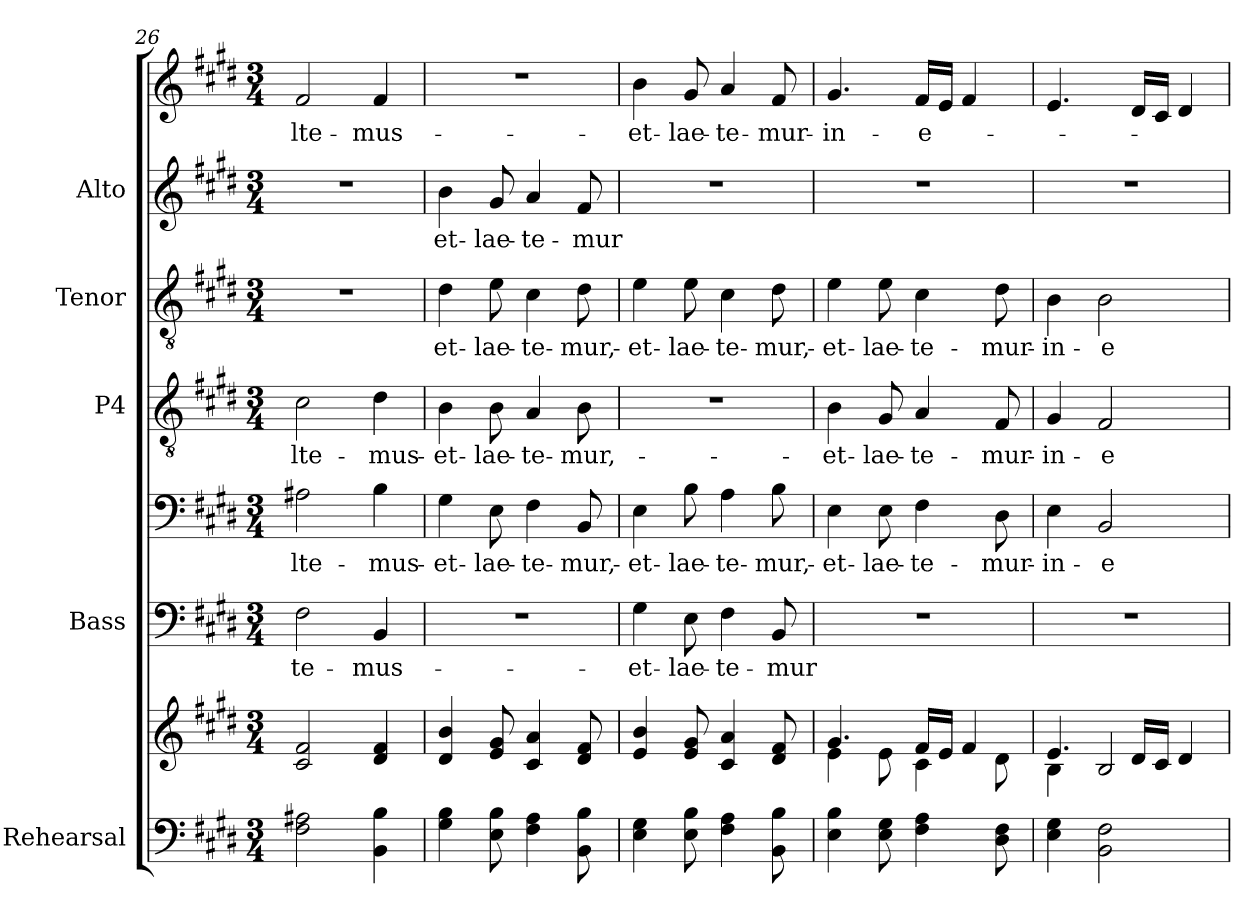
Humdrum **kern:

**kern	**kern	**kern	**text	**kern	**text	**kern	**text	**kern	**text	**kern	**text	**kern	**text
*part5	*part5	*part4	*part4	*part4	*part4	*part3	*part3	*part2	*part2	*part1	*part1	*part1	*part1
*staff8	*staff7	*staff6	*staff6	*staff5	*staff5	*staff4	*staff4	*staff3	*staff3	*staff2	*staff2	*staff1	*staff1
*I"Rehearsal	*	*I"Bass	*	*	*	*I"P4	*	*I"Tenor	*	*I"Alto	*	*	*
*	*	*I'B.	*	*	*	*	*	*I'T.	*	*I'A.	*	*	*
*clefF4	*clefG2	*clefF4	*	*clefF4	*	*clefGv2	*	*clefGv2	*	*clefG2	*	*clefG2	*
*	*	*	*	*	*	*ITrd7c12	*	*ITrd7c12	*	*	*	*	*
*k[f#c#g#d#]	*k[f#c#g#d#]	*k[f#c#g#d#]	*	*k[f#c#g#d#]	*	*k[f#c#g#d#]	*	*k[f#c#g#d#]	*	*k[f#c#g#d#]	*	*k[f#c#g#d#]	*
*E:	*E:	*E:	*	*E:	*	*E:	*	*E:	*	*E:	*	*E:	*
*M3/4	*M3/4	*M3/4	*	*M3/4	*	*M3/4	*	*M3/4	*	*M3/4	*	*M3/4	*
=26	=26	=26	=26	=26	=26	=26	=26	=26	=26	=26	=26	=26	=26
!	!	!	!LO:LY:b	!	!LO:LY:b	!	!LO:LY:b	!LO:N:vis=1	!	!LO:N:vis=1	!	!	!LO:LY:b
2F#\ 2A#X\	2c#/ 2f#/	2F#\	-te-	2A#X\	-lte-	2C#\	-lte-	2.r	.	2.r	.	2f#/	-lte-
!	!	!	!LO:LY:b	!	!LO:LY:b	!	!LO:LY:b	!	!	!	!	!	!LO:LY:b
4BB\ 4B\	4d#/ 4f#/	4BB/	-mus-	4B\	-mus-	4D#\	-mus-	.	.	.	.	4f#/	-mus-
=27	=27	=27	=27	=27	=27	=27	=27	=27	=27	=27	=27	=27	=27
!	!	!LO:N:vis=1	!	!	!LO:LY:b	!	!LO:LY:b	!	!LO:LY:b	!	!LO:LY:b	!LO:N:vis=1	!
4G#\ 4B\	4d#/ 4b/	2.r	.	4G#\	-et-	4BB\	-et-	4D#\	-et-	4b\	-et-	2.r	.
!	!	!	!	!	!LO:LY:b	!	!LO:LY:b	!	!LO:LY:b	!	!LO:LY:b	!	!
8E\ 8B\	8e/ 8g#/	.	.	8E\	-lae-	8BB\	-lae-	8E\	-lae-	8g#/	-lae-	.	.
!	!	!	!	!	!LO:LY:b	!	!LO:LY:b	!	!LO:LY:b	!	!LO:LY:b	!	!
4F#\ 4A\	4c#/ 4a/	.	.	4F#\	-te-	4AA/	-te-	4C#\	-te-	4a/	-te-	.	.
!	!	!	!	!	!LO:LY:b	!	!LO:LY:b	!	!LO:LY:b	!	!LO:LY:b	!	!
8BB\ 8B\	8d#/ 8f#/	.	.	8BB/	-mur,-	8BB\	-mur,-	8D#\	-mur,-	8f#/	-mur-	.	.
=28	=28	=28	=28	=28	=28	=28	=28	=28	=28	=28	=28	=28	=28
!	!	!	!LO:LY:b	!	!LO:LY:b	!LO:N:vis=1	!	!	!LO:LY:b	!LO:N:vis=1	!	!	!LO:LY:b
4E\ 4G#\	4e/ 4b/	4G#\	-et-	4E\	-et-	2.r	.	4E\	-et-	2.r	.	4b\	-et-
!	!	!	!LO:LY:b	!	!LO:LY:b	!	!	!	!LO:LY:b	!	!	!	!LO:LY:b
8E\ 8B\	8e/ 8g#/	8E\	-lae-	8B\	-lae-	.	.	8E\	-lae-	.	.	8g#/	-lae-
!	!	!	!LO:LY:b	!	!LO:LY:b	!	!	!	!LO:LY:b	!	!	!	!LO:LY:b
4F#\ 4A\	4c#/ 4a/	4F#\	-te-	4A\	-te-	.	.	4C#\	-te-	.	.	4a/	-te-
!	!	!	!LO:LY:b	!	!LO:LY:b	!	!	!	!LO:LY:b	!	!	!	!LO:LY:b
8BB\ 8B\	8d#/ 8f#/	8BB/	-mur-	8B\	-mur,-	.	.	8D#\	-mur,-	.	.	8f#/	-mur-
=29	=29	=29	=29	=29	=29	=29	=29	=29	=29	=29	=29	=29	=29
*	*^	*	*	*	*	*	*	*	*	*	*	*	*
!	!	!	!LO:N:vis=1	!	!	!LO:LY:b	!	!LO:LY:b	!	!LO:LY:b	!LO:N:vis=1	!	!	!LO:LY:b
4E\ 4B\	4.g#/	4e\	2.r	.	4E\	-et-	4BB\	-et-	4E\	-et-	2.r	.	4.g#/	-in-
!	!	!	!	!	!	!LO:LY:b	!	!LO:LY:b	!	!LO:LY:b	!	!	!	!
8E\ 8G#\	.	8e\	.	.	8E\	-lae-	8GG#/	-lae-	8E\	-lae-	.	.	.	.
!	!	!	!	!	!	!LO:LY:b	!	!LO:LY:b	!	!LO:LY:b	!	!	!	!LO:LY:b
4F#\ 4A\	16f#/LL	4c#\	.	.	4F#\	-te-	4AA/	-te-	4C#\	-te-	.	.	16f#/LL	-e-
.	16e/JJ	.	.	.	.	.	.	.	.	.	.	.	16e/JJ	.
.	4f#/	.	.	.	.	.	.	.	.	.	.	.	4f#/	.
!	!	!	!	!	!	!LO:LY:b	!	!LO:LY:b	!	!LO:LY:b	!	!	!	!
8D#\ 8F#\	.	8d#\	.	.	8D#\	-mur-	8FF#/	-mur-	8D#\	-mur-	.	.	.	.
=30	=30	=30	=30	=30	=30	=30	=30	=30	=30	=30	=30	=30	=30	=30
!	!	!	!LO:N:vis=1	!	!	!LO:LY:b	!	!LO:LY:b	!	!LO:LY:b	!LO:N:vis=1	!	!	!
4E\ 4G#\	4.e/	4B\	2.r	.	4E\	-in-	4GG#/	-in-	4BB\	-in-	2.r	.	4.e/	.
!	!	!	!	!	!	!LO:LY:b	!	!LO:LY:b	!	!LO:LY:b	!	!	!	!
2BB\ 2F#\	.	2B/	.	.	2BB/	-e-	2FF#/	-e-	2BB\	-e-	.	.	.	.
.	16d#/LL	.	.	.	.	.	.	.	.	.	.	.	16d#/LL	.
.	16c#/JJ	.	.	.	.	.	.	.	.	.	.	.	16c#/JJ	.
.	4d#/	.	.	.	.	.	.	.	.	.	.	.	4d#/	.
*	*v	*v	*	*	*	*	*	*	*	*	*	*	*	*
=	=	=	=	=	=	=	=	=	=	=	=	=	=
*-	*-	*-	*-	*-	*-	*-	*-	*-	*-	*-	*-	*-	*-
